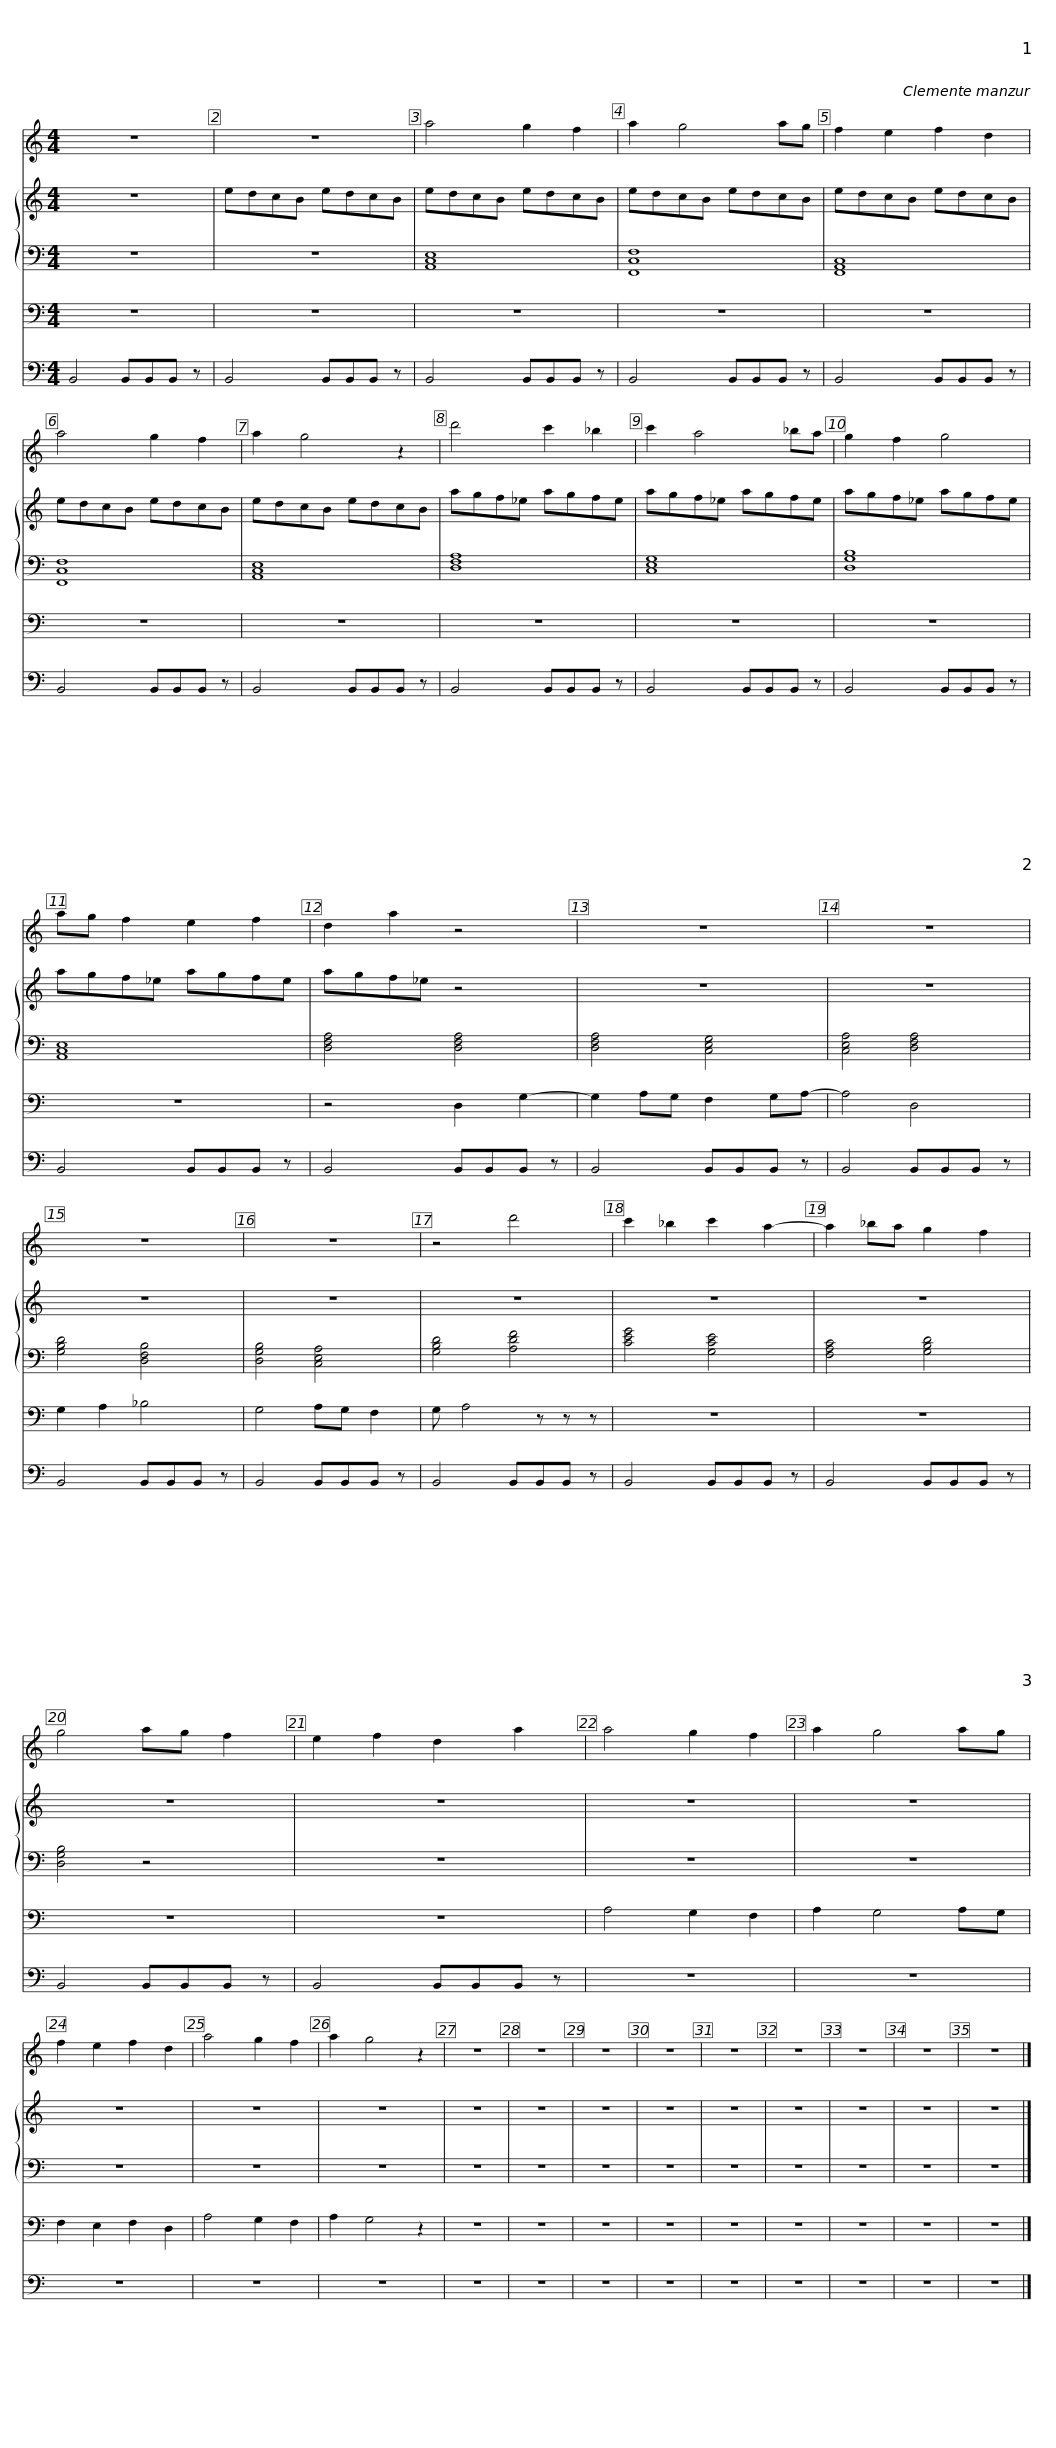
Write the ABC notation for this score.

X:1
%%score 1 { 2 | 3 } 4 5
L:1/8
M:4/4
I:linebreak $
K:C
V:1 treble
V:2 treble
V:3 bass
V:4 bass
V:5 bass
V:1
 z8 | z8 | a4 g2 f2 | a2 g4 ag | f2 e2 f2 d2 |$ %5
 a4 g2 f2 | a2 g4 z2 | d'4 c'2 _b2 | c'2 a4 _ba |$ g2 f2 g4 | %10
 ag f2 e2 f2 | d2 a2 z4 | z8 | z8 |$ z8 | %15
 z8 | z4 d'4 | c'2 _b2 c'2 a2- | a2 _ba g2 f2 | g4 ag f2 |$ %20
 e2 f2 d2 a2 | a4 g2 f2 | a2 g4 ag | f2 e2 f2 d2 | a4 g2 f2 | %25
 a2 g4 z2 | z8 | z8 | z8 | z8 | %30
 z8 | z8 |$ z8 | z8 | z8 |] %35
V:2
 z8 | edcB edcB | edcB edcB | edcB edcB | edcB edcB |$ %5
 edcB edcB | edcB edcB | agf_e agfe | agf_e agfe |$ agf_e agfe | %10
 agf_e agfe | agf_e z4 | z8 | z8 |$ z8 | %15
 z8 | z8 | z8 | z8 | z8 |$ %20
 z8 | z8 | z8 | z8 | z8 | %25
 z8 | z8 | z8 | z8 | z8 | %30
 z8 | z8 |$ z8 | z8 | z8 |] %35
V:3
 z8 | z8 | [A,,C,E,]8 | [F,,C,F,]8 | [F,,A,,C,]8 |$ %5
 [F,,C,F,]8 | [A,,C,E,]8 | [D,F,A,]8 | [C,E,G,]8 |$ [D,G,B,]8 | %10
 [A,,C,E,]8 | [D,F,A,]4 [D,F,A,]4 | [D,F,A,]4 [C,E,G,]4 | [C,E,A,]4 [D,F,A,]4 |$ [G,B,D]4 [D,F,B,]4 | %15
 [D,G,B,]4 [C,E,A,]4 | [G,B,D]4 [A,DF]4 | [CEG]4 [G,CE]4 | [F,A,C]4 [G,B,D]4 | [D,G,B,]4 z4 |$ %20
 z8 | z8 | z8 | z8 | z8 | %25
 z8 | z8 | z8 | z8 | z8 | %30
 z8 | z8 |$ z8 | z8 | z8 |] %35
V:4
 z8 | z8 | z8 | z8 | z8 |$ %5
 z8 | z8 | z8 | z8 |$ z8 | %10
 z8 | z4 D,2 G,2- | G,2 A,G, F,2 G,A,- | A,4 D,4 |$ G,2 A,2 _B,4 | %15
 G,4 A,G, F,2 | G, A,4 z z z | z8 | z8 | z8 |$ %20
 z8 | A,4 G,2 F,2 | A,2 G,4 A,G, | F,2 E,2 F,2 D,2 | A,4 G,2 F,2 | %25
 A,2 G,4 z2 | z8 | z8 | z8 | z8 | %30
 z8 | z8 |$ z8 | z8 | z8 |] %35
V:5
 B,,4 B,,B,,B,, z | B,,4 B,,B,,B,, z | B,,4 B,,B,,B,, z | B,,4 B,,B,,B,, z | B,,4 B,,B,,B,, z |$ %5
 B,,4 B,,B,,B,, z | B,,4 B,,B,,B,, z | B,,4 B,,B,,B,, z | B,,4 B,,B,,B,, z |$ B,,4 B,,B,,B,, z | %10
 B,,4 B,,B,,B,, z | B,,4 B,,B,,B,, z | B,,4 B,,B,,B,, z | B,,4 B,,B,,B,, z |$ B,,4 B,,B,,B,, z | %15
 B,,4 B,,B,,B,, z | B,,4 B,,B,,B,, z | B,,4 B,,B,,B,, z | B,,4 B,,B,,B,, z | B,,4 B,,B,,B,, z |$ %20
 B,,4 B,,B,,B,, z | z8 | z8 | z8 | z8 | %25
 z8 | z8 | z8 | z8 | z8 | %30
 z8 | z8 |$ z8 | z8 | z8 |] %35
